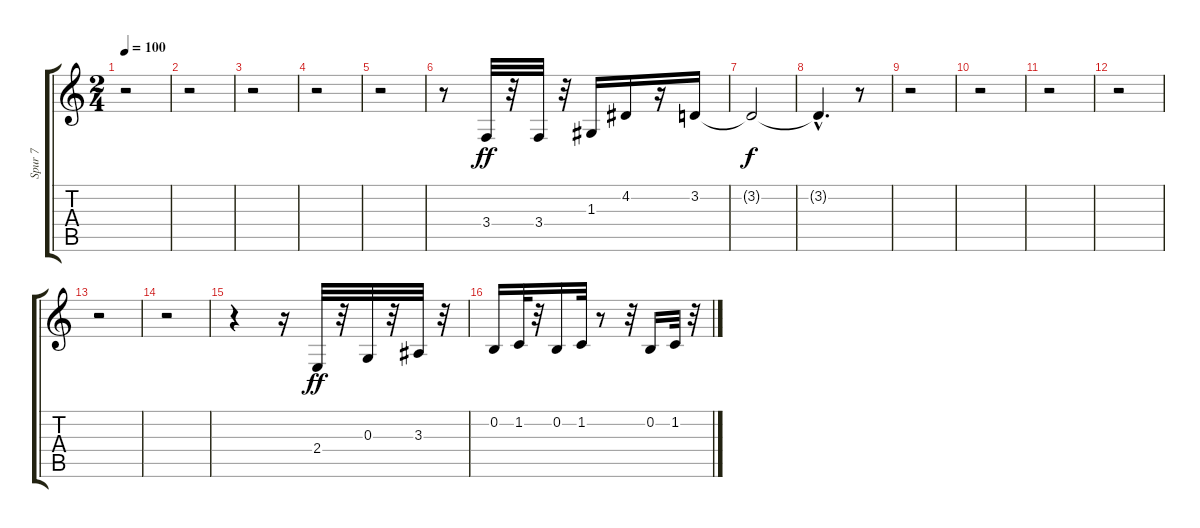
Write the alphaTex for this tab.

\track ("Spur 7" "Spur 7") {instrument altosax}
\staff {score tabs}
\tuning (E4 B3 G3 D3 A2 E2) {hide}
\ts (2 4)
\tempo 100
\tempo 105
\tempo 100
\clef g2
\ks c
r.2{dy ff instrument altosax} |
r.2 |
r.2 |
r.2 |
r.2 |
r.8 3.4.32 r.32 3.4.32 r.32 1.3.16 4.2.16 r.16 3.2.16 |
3.2{t}.2{dy f} |
3.2{hac t}.4{d} r.8 |
r.2 |
r.2 |
r.2 |
r.2 |
r.2 |
r.2 |
r.4 r.16 2.4.32{dy ff volume 10} r.32 0.3.32 r.32 3.3.32 r.32 |
0.2.16 1.2.32 r.32 0.2.16 1.2.32 r.8 r.32 0.2.16 1.2.32 r.32
